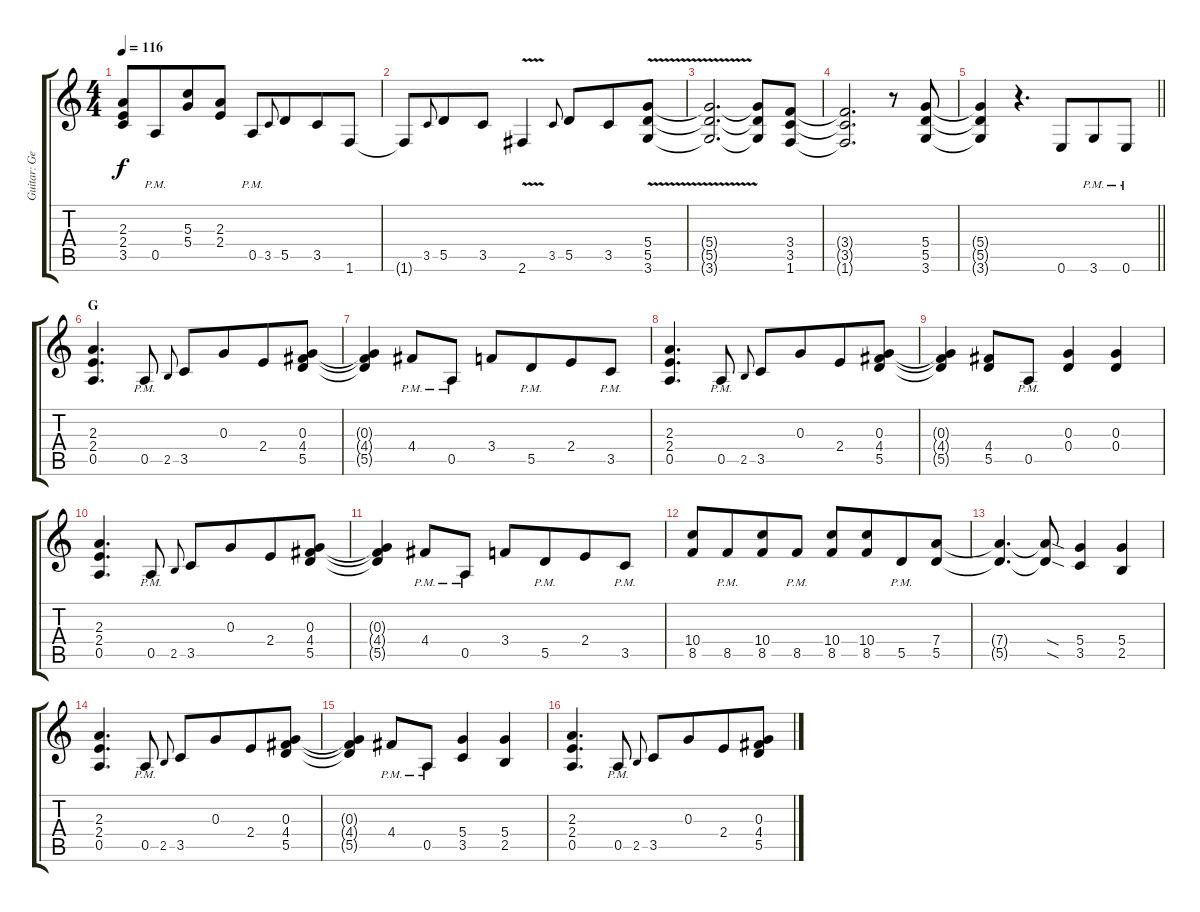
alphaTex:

\track ("Guitar: George" "Guitar: Ge") {instrument distortionguitar}
\staff {score tabs}
\tuning (E4 B3 G3 D3 A2 E2) {hide}
\ts (4 4)
\tempo 116
\clef g2
\ks c
(2.3{t} 2.4{t} 3.5{t}).8{dy f} 0.5{pm}.8{beam merge} (5.3 5.4).8 (2.3 2.4).8 0.5{pm}.8 3.5.8{gr onbeat} 5.5.8{beam merge} 3.5.8 1.6.8 |
1.6{t}.8 3.5.8{gr onbeat} 5.5.8{beam merge} 3.5.8 2.6{v}.4 3.5.8{gr onbeat} 5.5.8{beam merge} 3.5.8 (5.4 5.5 3.6{v}).8 |
(5.4{t} 5.5{t} 3.6{t}).2{d} (5.4{t} 5.5{t} 3.6{t}).8 (3.4 3.5 1.6).8 |
(3.4{t} 3.5{t} 1.6{t}).2{d} r.8 (5.4 5.5 3.6).8 |
\barLineRight lightlight
(5.4{t} 5.5{t} 3.6{t}).4 r.4{d} 0.6.8{beam merge} 3.6{pm}.8 0.6{pm}.8 |
\section ("" "G")
(2.3 2.4 0.5).4{d} 0.5{pm}.8 2.5.8{gr onbeat} 3.5.8 0.3.8{beam merge} 2.4.8 (0.3 4.4 5.5).8 |
(0.3{t} 4.4{t} 5.5{t}).4 4.4{pm}.8 0.5{pm}.8 3.4.8 5.5{pm}.8{beam merge} 2.4.8 3.5{pm}.8 |
(2.3 2.4 0.5).4{d} 0.5{pm}.8 2.5.8{gr onbeat} 3.5.8 0.3.8{beam merge} 2.4.8 (0.3 4.4 5.5).8 |
(0.3{t} 4.4{t} 5.5{t}).4 (4.4 5.5).8 0.5{pm}.8 (0.3 0.4).4 (0.3 0.4).4 |
(2.3 2.4 0.5).4{d} 0.5{pm}.8 2.5.8{gr onbeat} 3.5.8 0.3.8{beam merge} 2.4.8 (0.3 4.4 5.5).8 |
(0.3{t} 4.4{t} 5.5{t}).4 4.4{pm}.8 0.5{pm}.8 3.4.8 5.5{pm}.8{beam merge} 2.4.8 3.5{pm}.8 |
(10.4 8.5).8 8.5{pm}.8{beam merge} (10.4 8.5).8 8.5{pm}.8 (10.4 8.5).8 (10.4 8.5).8{beam merge} 5.5{pm}.8 (7.4 5.5).8 |
(7.4{t} 5.5{t}).4{d} (7.4{sod t} 5.5{sod t}).8 (5.4 3.5).4 (5.4 2.5).4 |
(2.3 2.4 0.5).4{d} 0.5{pm}.8 2.5.8{gr onbeat} 3.5.8 0.3.8{beam merge} 2.4.8 (0.3 4.4 5.5).8 |
(0.3{t} 4.4{t} 5.5{t}).4 4.4{pm}.8 0.5{pm}.8 (5.4 3.5).4 (5.4 2.5).4 |
(2.3 2.4 0.5).4{d} 0.5{pm}.8 2.5.8{gr onbeat} 3.5.8 0.3.8{beam merge} 2.4.8 (0.3 4.4 5.5).8
